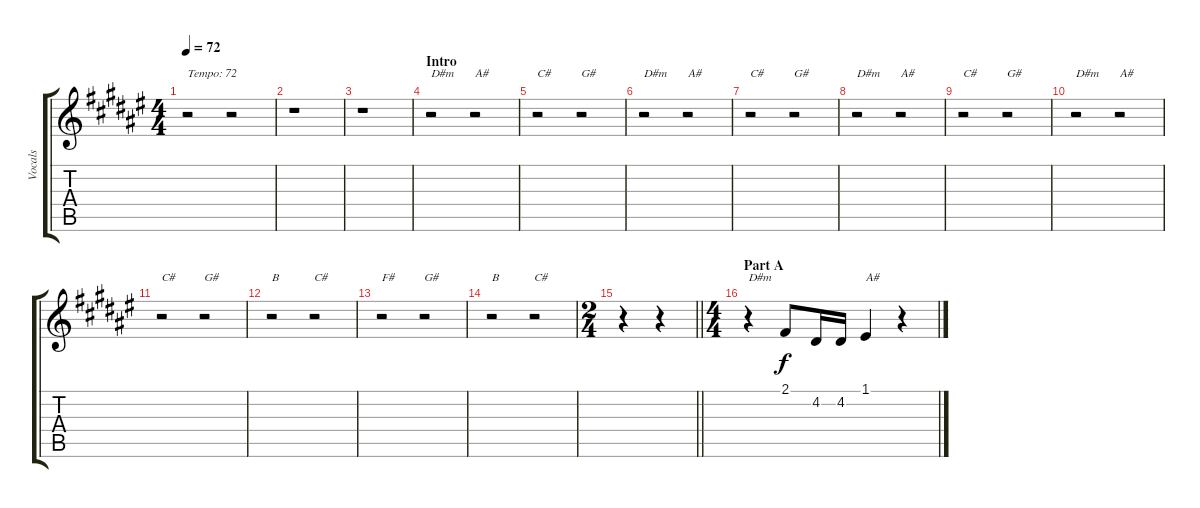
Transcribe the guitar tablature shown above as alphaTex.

\track ("Vocals" "Vocals") {instrument trumpet}
\staff {score tabs}
\tuning (E4 B3 G3 D3 A2 E2) {hide}
\ts (4 4)
\tempo 72
\clef g2
\ks f#
r.2{txt "Tempo: 72" dy f instrument trumpet} r.2 |
r.1 |
r.1 |
\section ("" "Intro")
r.2{txt "D#m"} r.2{txt "A#"} |
r.2{txt "C#"} r.2{txt "G#"} |
r.2{txt "D#m"} r.2{txt "A#"} |
r.2{txt "C#"} r.2{txt "G#"} |
r.2{txt "D#m"} r.2{txt "A#"} |
r.2{txt "C#"} r.2{txt "G#"} |
r.2{txt "D#m"} r.2{txt "A#"} |
r.2{txt "C#"} r.2{txt "G#"} |
r.2{txt "B"} r.2{txt "C#"} |
r.2{txt "F#"} r.2{txt "G#"} |
r.2{txt "B"} r.2{txt "C#"} |
\ts (2 4)
\barLineRight lightlight
r.4 r.4 |
\ts (4 4)
\section ("" "Part A")
r.4{txt "D#m"} 2.1.8 4.2.16 4.2.16 1.1.4{txt "A#"} r.4
